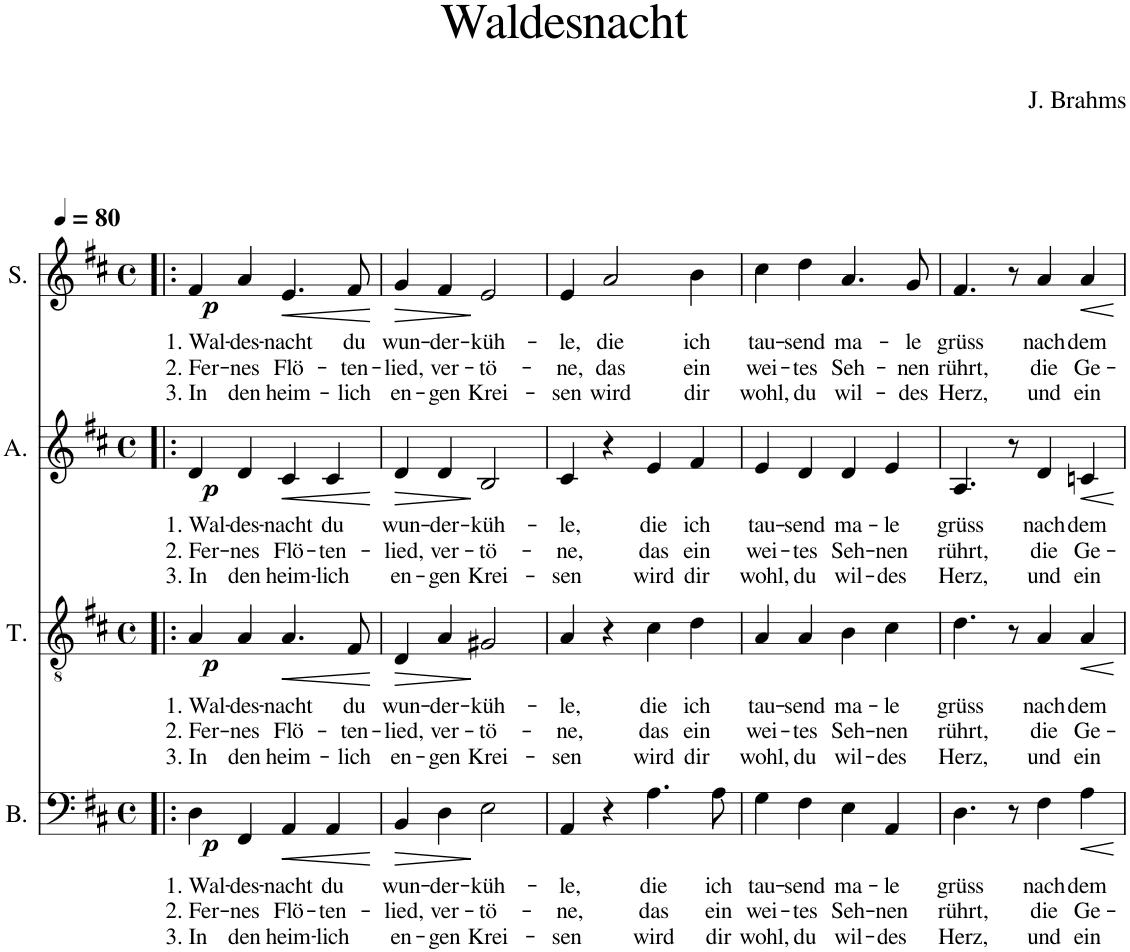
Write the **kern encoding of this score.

**kern	**text	**text	**text	**dynam	**kern	**text	**text	**text	**dynam	**kern	**text	**text	**text	**dynam	**kern	**text	**text	**text	**dynam
*part4	*part4	*part4	*part4	*part4	*part3	*part3	*part3	*part3	*part3	*part2	*part2	*part2	*part2	*part2	*part1	*part1	*part1	*part1	*part1
*staff4	*staff4	*staff4	*staff4	*staff4	*staff3	*staff3	*staff3	*staff3	*staff3	*staff2	*staff2	*staff2	*staff2	*staff2	*staff1	*staff1	*staff1	*staff1	*staff1
*I"B.	*	*	*	*	*I"T.	*	*	*	*	*I"A.	*	*	*	*	*I"S.	*	*	*	*
*I'B.	*	*	*	*	*I'T.	*	*	*	*	*I'A.	*	*	*	*	*I'S.	*	*	*	*
*clefF4	*	*	*	*	*clefGv2	*	*	*	*	*clefG2	*	*	*	*	*clefG2	*	*	*	*
*k[f#c#]	*	*	*	*	*k[f#c#]	*	*	*	*	*k[f#c#]	*	*	*	*	*k[f#c#]	*	*	*	*
*M4/4	*	*	*	*	*M4/4	*	*	*	*	*M4/4	*	*	*	*	*M4/4	*	*	*	*
*met(c)	*	*	*	*	*met(c)	*	*	*	*	*met(c)	*	*	*	*	*met(c)	*	*	*	*
*MM80	*	*	*	*	*MM80	*	*	*	*	*MM80	*	*	*	*	*MM80	*	*	*	*
=1!|:	=1!|:	=1!|:	=1!|:	=1!|:	=1!|:	=1!|:	=1!|:	=1!|:	=1!|:	=1!|:	=1!|:	=1!|:	=1!|:	=1!|:	=1!|:	=1!|:	=1!|:	=1!|:	=1!|:
!	!LO:LY:b	!LO:LY:b	!LO:LY:b	!LO:DY:b	!	!LO:LY:b	!LO:LY:b	!LO:LY:b	!LO:DY:b	!	!LO:LY:b	!LO:LY:b	!LO:LY:b	!LO:DY:b	!	!LO:LY:b	!LO:LY:b	!LO:LY:b	!LO:DY:b
4D\	1. Wal-	2. Fer-	3. In	p	4A/	1. Wal-	2. Fer-	3. In	p	4d/	1. Wal-	2. Fer-	3. In	p	4f#/	1. Wal-	2. Fer-	3. In	p
!	!LO:LY:b	!LO:LY:b	!LO:LY:b	!	!	!LO:LY:b	!LO:LY:b	!LO:LY:b	!	!	!LO:LY:b	!LO:LY:b	!LO:LY:b	!	!	!LO:LY:b	!LO:LY:b	!LO:LY:b	!
4FF#/	-des-	-nes	den	.	4A/	-des-	-nes	den	.	4d/	-des-	-nes	den	.	4a/	-des-	-nes	den	.
!	!LO:LY:b	!LO:LY:b	!LO:LY:b	!LO:HP:b	!	!LO:LY:b	!LO:LY:b	!LO:LY:b	!LO:HP:b	!	!LO:LY:b	!LO:LY:b	!LO:LY:b	!LO:HP:b	!	!LO:LY:b	!LO:LY:b	!LO:LY:b	!LO:HP:b
4AA/	-nacht	Flö-	heim-	<	4.A/	-nacht	Flö-	heim-	<	4c#/	-nacht	Flö-	heim-	<	4.e/	-nacht	Flö-	heim-	<
!	!LO:LY:b	!LO:LY:b	!LO:LY:b	!	!	!	!	!	!	!	!LO:LY:b	!LO:LY:b	!LO:LY:b	!	!	!	!	!	!
4AA/	du	-ten-	-lich	.	.	.	.	.	.	4c#/	du	-ten-	-lich	.	.	.	.	.	.
!	!	!	!	!	!	!LO:LY:b	!LO:LY:b	!LO:LY:b	!	!	!	!	!	!	!	!LO:LY:b	!LO:LY:b	!LO:LY:b	!
.	.	.	.	.	8F#/	du	-ten-	-lich	.	.	.	.	.	.	8f#/	du	-ten-	-lich	.
.	.	.	.	[	.	.	.	.	[	.	.	.	.	[	.	.	.	.	[
=2	=2	=2	=2	=2	=2	=2	=2	=2	=2	=2	=2	=2	=2	=2	=2	=2	=2	=2	=2
!	!LO:LY:b	!LO:LY:b	!LO:LY:b	!LO:HP:b	!	!LO:LY:b	!LO:LY:b	!LO:LY:b	!LO:HP:b	!	!LO:LY:b	!LO:LY:b	!LO:LY:b	!LO:HP:b	!	!LO:LY:b	!LO:LY:b	!LO:LY:b	!LO:HP:b
4BB/	wun-	-lied,	en-	>	4D/	wun-	-lied,	en-	>	4d/	wun-	-lied,	en-	>	4g/	wun-	-lied,	en-	>
!	!LO:LY:b	!LO:LY:b	!LO:LY:b	!	!	!LO:LY:b	!LO:LY:b	!LO:LY:b	!	!	!LO:LY:b	!LO:LY:b	!LO:LY:b	!	!	!LO:LY:b	!LO:LY:b	!LO:LY:b	!
4D\	-der-	ver-	-gen	.	4A/	-der-	ver-	-gen	.	4d/	-der-	ver-	-gen	.	4f#/	-der-	ver-	-gen	.
!	!LO:LY:b	!LO:LY:b	!LO:LY:b	!	!	!LO:LY:b	!LO:LY:b	!LO:LY:b	!	!	!LO:LY:b	!LO:LY:b	!LO:LY:b	!	!	!LO:LY:b	!LO:LY:b	!LO:LY:b	!
2E\	-küh-	-tö-	Krei-	]	2G#X/	-küh-	-tö-	Krei-	]	2B/	-küh-	-tö-	Krei-	]	2e/	-küh-	-tö-	Krei-	]
=3	=3	=3	=3	=3	=3	=3	=3	=3	=3	=3	=3	=3	=3	=3	=3	=3	=3	=3	=3
!	!LO:LY:b	!LO:LY:b	!LO:LY:b	!	!	!LO:LY:b	!LO:LY:b	!LO:LY:b	!	!	!LO:LY:b	!LO:LY:b	!LO:LY:b	!	!	!LO:LY:b	!LO:LY:b	!LO:LY:b	!
4AA/	-le,	-ne,	-sen	.	4A/	-le,	-ne,	-sen	.	4c#/	-le,	-ne,	-sen	.	4e/	-le,	-ne,	-sen	.
!	!	!	!	!	!	!	!	!	!	!	!	!	!	!	!	!LO:LY:b	!LO:LY:b	!LO:LY:b	!
4r	.	.	.	.	4r	.	.	.	.	4r	.	.	.	.	2a/	die	das	wird	.
!	!LO:LY:b	!LO:LY:b	!LO:LY:b	!	!	!LO:LY:b	!LO:LY:b	!LO:LY:b	!	!	!LO:LY:b	!LO:LY:b	!LO:LY:b	!	!	!	!	!	!
4.A\	die	das	wird	.	4c#\	die	das	wird	.	4e/	die	das	wird	.	.	.	.	.	.
!	!	!	!	!	!	!LO:LY:b	!LO:LY:b	!LO:LY:b	!	!	!LO:LY:b	!LO:LY:b	!LO:LY:b	!	!	!LO:LY:b	!LO:LY:b	!LO:LY:b	!
.	.	.	.	.	4d\	ich	ein	dir	.	4f#/	ich	ein	dir	.	4b\	ich	ein	dir	.
!	!LO:LY:b	!LO:LY:b	!LO:LY:b	!	!	!	!	!	!	!	!	!	!	!	!	!	!	!	!
8A\	ich	ein	dir	.	.	.	.	.	.	.	.	.	.	.	.	.	.	.	.
=4	=4	=4	=4	=4	=4	=4	=4	=4	=4	=4	=4	=4	=4	=4	=4	=4	=4	=4	=4
!	!LO:LY:b	!LO:LY:b	!LO:LY:b	!	!	!LO:LY:b	!LO:LY:b	!LO:LY:b	!	!	!LO:LY:b	!LO:LY:b	!LO:LY:b	!	!	!LO:LY:b	!LO:LY:b	!LO:LY:b	!
4G\	tau-	wei-	wohl,	.	4A/	tau-	wei-	wohl,	.	4e/	tau-	wei-	wohl,	.	4cc#\	tau-	wei-	wohl,	.
!	!LO:LY:b	!LO:LY:b	!LO:LY:b	!	!	!LO:LY:b	!LO:LY:b	!LO:LY:b	!	!	!LO:LY:b	!LO:LY:b	!LO:LY:b	!	!	!LO:LY:b	!LO:LY:b	!LO:LY:b	!
4F#\	-send	-tes	du	.	4A/	-send	-tes	du	.	4d/	-send	-tes	du	.	4dd\	-send	-tes	du	.
!	!LO:LY:b	!LO:LY:b	!LO:LY:b	!	!	!LO:LY:b	!LO:LY:b	!LO:LY:b	!	!	!LO:LY:b	!LO:LY:b	!LO:LY:b	!	!	!LO:LY:b	!LO:LY:b	!LO:LY:b	!
4E\	ma-	Seh-	wil-	.	4B\	ma-	Seh-	wil-	.	4d/	ma-	Seh-	wil-	.	4.a/	ma-	Seh-	wil-	.
!	!LO:LY:b	!LO:LY:b	!LO:LY:b	!	!	!LO:LY:b	!LO:LY:b	!LO:LY:b	!	!	!LO:LY:b	!LO:LY:b	!LO:LY:b	!	!	!	!	!	!
4AA/	-le	-nen	-des	.	4c#\	-le	-nen	-des	.	4e/	-le	-nen	-des	.	.	.	.	.	.
!	!	!	!	!	!	!	!	!	!	!	!	!	!	!	!	!LO:LY:b	!LO:LY:b	!LO:LY:b	!
.	.	.	.	.	.	.	.	.	.	.	.	.	.	.	8g/	-le	-nen	-des	.
=5	=5	=5	=5	=5	=5	=5	=5	=5	=5	=5	=5	=5	=5	=5	=5	=5	=5	=5	=5
!	!LO:LY:b	!LO:LY:b	!LO:LY:b	!	!	!LO:LY:b	!LO:LY:b	!LO:LY:b	!	!	!LO:LY:b	!LO:LY:b	!LO:LY:b	!	!	!LO:LY:b	!LO:LY:b	!LO:LY:b	!
4.D\	grüss	rührt,	Herz,	.	4.d\	grüss	rührt,	Herz,	.	4.A/	grüss	rührt,	Herz,	.	4.f#/	grüss	rührt,	Herz,	.
8r	.	.	.	.	8r	.	.	.	.	8r	.	.	.	.	8r	.	.	.	.
!	!LO:LY:b	!LO:LY:b	!LO:LY:b	!	!	!LO:LY:b	!LO:LY:b	!LO:LY:b	!	!	!LO:LY:b	!LO:LY:b	!LO:LY:b	!	!	!LO:LY:b	!LO:LY:b	!LO:LY:b	!
4F#\	nach	die	und	.	4A/	nach	die	und	.	4d/	nach	die	und	.	4a/	nach	die	und	.
!	!LO:LY:b	!LO:LY:b	!LO:LY:b	!LO:HP:b	!	!LO:LY:b	!LO:LY:b	!LO:LY:b	!LO:HP:b	!	!LO:LY:b	!LO:LY:b	!LO:LY:b	!LO:HP:b	!	!LO:LY:b	!LO:LY:b	!LO:LY:b	!LO:HP:b
4A\	dem	Ge-	ein	<	4A/	dem	Ge-	ein	<	4cn/	dem	Ge-	ein	<	4a/	dem	Ge-	ein	<
.	.	.	.	[	.	.	.	.	[	.	.	.	.	[	.	.	.	.	[
=	=	=	=	=	=	=	=	=	=	=	=	=	=	=	=	=	=	=	=
*-	*-	*-	*-	*-	*-	*-	*-	*-	*-	*-	*-	*-	*-	*-	*-	*-	*-	*-	*-
